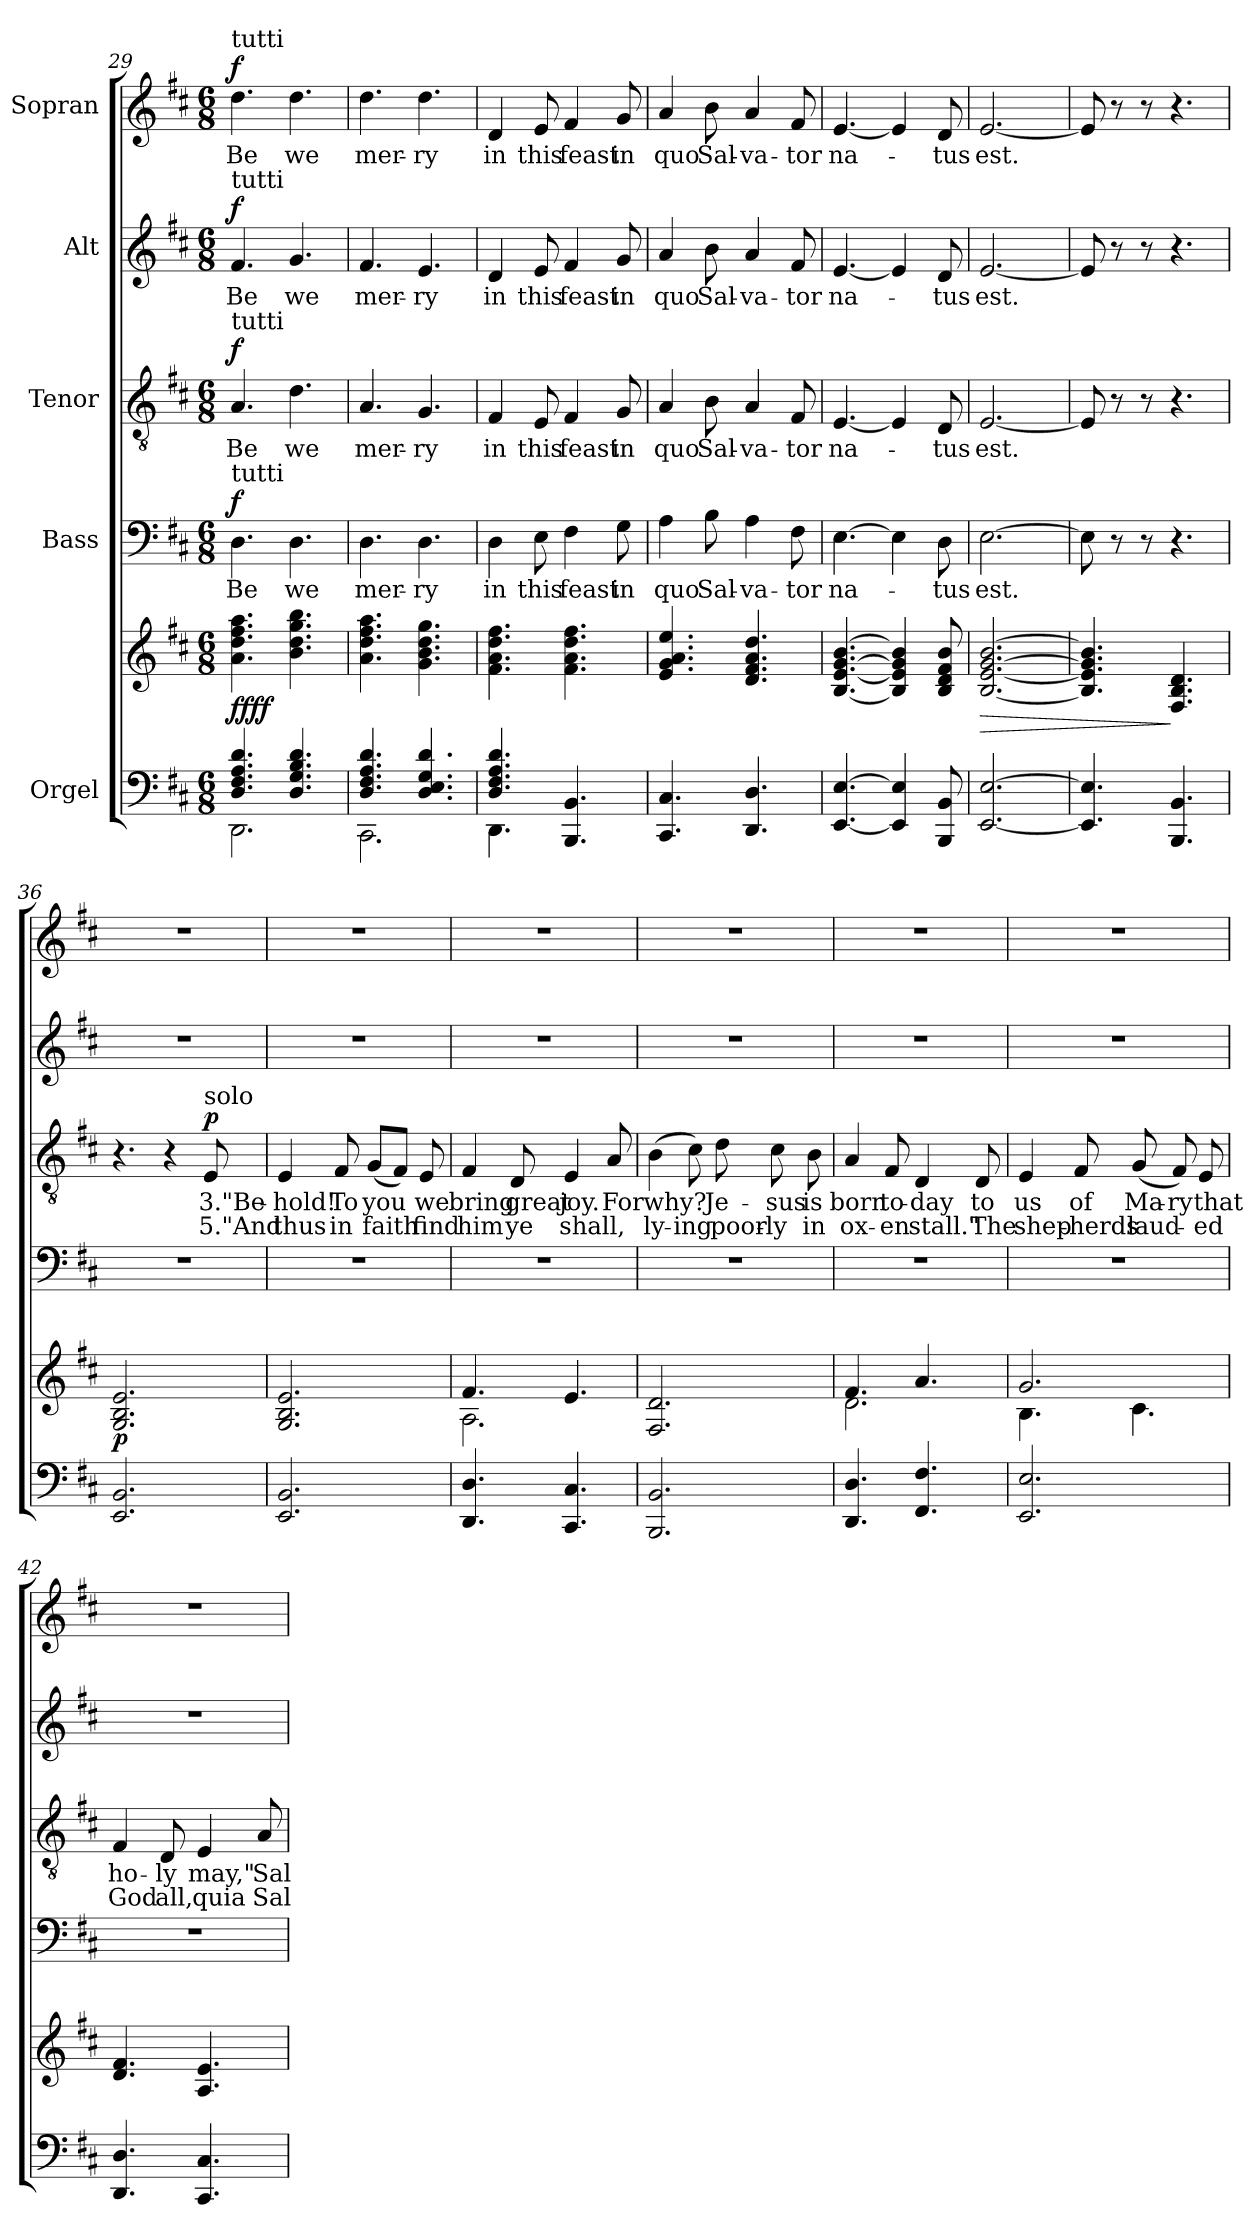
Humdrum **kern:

**kern	**kern	**dynam	**kern	**text	**dynam	**kern	**text	**text	**dynam	**kern	**text	**dynam	**kern	**text	**dynam
*part5	*part5	*part5	*part4	*part4	*part4	*part3	*part3	*part3	*part3	*part2	*part2	*part2	*part1	*part1	*part1
*staff6	*staff5	*staff5/6	*staff4	*staff4	*staff4	*staff3	*staff3	*staff3	*staff3	*staff2	*staff2	*staff2	*staff1	*staff1	*staff1
*I"Orgel	*	*	*I"Bass	*	*	*I"Tenor	*	*	*	*I"Alt	*	*	*I"Sopran	*	*
*clefF4	*clefG2	*	*clefF4	*	*	*clefGv2	*	*	*	*clefG2	*	*	*clefG2	*	*
*k[f#c#]	*k[f#c#]	*	*k[f#c#]	*	*	*k[f#c#]	*	*	*	*k[f#c#]	*	*	*k[f#c#]	*	*
*M6/8	*M6/8	*	*M6/8	*	*	*M6/8	*	*	*	*M6/8	*	*	*M6/8	*	*
=29	=29	=29	=29	=29	=29	=29	=29	=29	=29	=29	=29	=29	=29	=29	=29
*^	*	*	*	*	*	*	*	*	*	*	*	*	*	*	*
!	!	!	!	!	!	!	!	!	!	!	!	!	!	!LO:TX:a:t=tutti	!	!
!	!	!	!	!	!	!	!	!	!	!	!LO:TX:a:t=tutti	!	!	!	!	!
!	!	!	!	!	!	!	!LO:TX:a:t=tutti	!	!	!	!	!	!	!	!	!
!	!	!	!	!LO:TX:a:t=tutti	!	!	!	!	!	!	!	!	!	!	!	!
!	!	!	!LO:DY:b	!	!	!	!	!	!	!	!	!	!	!	!	!
!	!	!	!LO:DY:n=1:b	!	!	!	!	!	!	!	!	!	!	!	!	!
!	!	!	!LO:DY:n=2:b	!	!	!	!	!	!	!	!	!	!	!	!	!
!	!	!	!LO:DY:n=3:b	!	!	!LO:DY:a	!	!	!	!LO:DY:a	!	!	!LO:DY:a	!	!	!LO:DY:a
4.D/ 4.F#/ 4.A/ 4.d/	2.DD\	4.a\ 4.dd\ 4.ff#\ 4.aa\	f f f f	4.D\	Be	f	4.A/	Be	.	f	4.f#/	Be	f	4.dd\	Be	f
4.D/ 4.G/ 4.B/ 4.d/	.	4.b\ 4.dd\ 4.gg\ 4.bb\	.	4.D\	we	.	4.d\	we	.	.	4.g/	we	.	4.dd\	we	.
!!LO:LB:g=z
=30	=30	=30	=30	=30	=30	=30	=30	=30	=30	=30	=30	=30	=30	=30	=30	=30
4.D/ 4.F#/ 4.A/ 4.d/	2.CC#\	4.a\ 4.dd\ 4.ff#\ 4.aa\	.	4.D\	mer-	.	4.A/	mer-	.	.	4.f#/	mer-	.	4.dd\	mer-	.
4.D/ 4.E/ 4.G/ 4.d/	.	4.g\ 4.b\ 4.dd\ 4.gg\	.	4.D\	-ry	.	4.G/	-ry	.	.	4.e/	-ry	.	4.dd\	-ry	.
=31	=31	=31	=31	=31	=31	=31	=31	=31	=31	=31	=31	=31	=31	=31	=31	=31
4.D/ 4.F#/ 4.A/ 4.d/	4.DD\	4.f#\ 4.a\ 4.dd\ 4.ff#\	.	4D\	in	.	4F#/	in	.	.	4d/	in	.	4d/	in	.
.	.	.	.	8E\	this	.	8E/	this	.	.	8e/	this	.	8e/	this	.
4.BBB/ 4.BB/	4.ryy	4.f#\ 4.a\ 4.dd\ 4.ff#\	.	4F#\	feast	.	4F#/	feast	.	.	4f#/	feast	.	4f#/	feast	.
.	.	.	.	8G\	in	.	8G/	in	.	.	8g/	in	.	8g/	in	.
*v	*v	*	*	*	*	*	*	*	*	*	*	*	*	*	*	*
=32	=32	=32	=32	=32	=32	=32	=32	=32	=32	=32	=32	=32	=32	=32	=32
4.CC#/ 4.C#/	4.e/ 4.g/ 4.a/ 4.ee/	.	4A\	quo	.	4A/	quo	.	.	4a/	quo	.	4a/	quo	.
.	.	.	8B\	Sal-	.	8B\	Sal-	.	.	8b\	Sal-	.	8b\	Sal-	.
4.DD/ 4.D/	4.d/ 4.f#/ 4.a/ 4.dd/	.	4A\	-va-	.	4A/	-va-	.	.	4a/	-va-	.	4a/	-va-	.
.	.	.	8F#\	-tor	.	8F#/	-tor	.	.	8f#/	-tor	.	8f#/	-tor	.
=33	=33	=33	=33	=33	=33	=33	=33	=33	=33	=33	=33	=33	=33	=33	=33
[4.EE/ [4.E/	[4.B/ [4.e/ [4.g/ [4.b/	.	[4.E\	na-	.	[4.E/	na-	.	.	[4.e/	na-	.	[4.e/	na-	.
4EE/] 4E/]	4B/] 4e/] 4g/] 4b/]	.	4E\]	.	.	4E/]	.	.	.	4e/]	.	.	4e/]	.	.
8BBB/ 8BB/	8B/ 8d/ 8f#/ 8b/	.	8D\	-tus	.	8D/	-tus	.	.	8d/	-tus	.	8d/	-tus	.
=34	=34	=34	=34	=34	=34	=34	=34	=34	=34	=34	=34	=34	=34	=34	=34
!	!	!LO:HP:b	!	!	!	!	!	!	!	!	!	!	!	!	!
[2.EE/ [2.E/	[2.B/ [2.e/ [2.g/ [2.b/	>	[2.E\	est.	.	[2.E/	est.	.	.	[2.e/	est.	.	[2.e/	est.	.
=35	=35	=35	=35	=35	=35	=35	=35	=35	=35	=35	=35	=35	=35	=35	=35
4.EE/] 4.E/]	4.B/] 4.e/] 4.g/] 4.b/]	.	8E\]	.	.	8E/]	.	.	.	8e/]	.	.	8e/]	.	.
.	.	.	8r	.	.	8r	.	.	.	8r	.	.	8r	.	.
.	.	.	8r	.	.	8r	.	.	.	8r	.	.	8r	.	.
4.BBB/ 4.BB/	4.F#/ 4.B/ 4.d/	]	4.r	.	.	4.r	.	.	.	4.r	.	.	4.r	.	.
=36	=36	=36	=36	=36	=36	=36	=36	=36	=36	=36	=36	=36	=36	=36	=36
!	!	!LO:DY:b	!	!	!	!	!	!	!	!	!	!	!	!	!
2.EE/ 2.BB/	2.G/ 2.B/ 2.e/	p	2.r	.	.	4.r	.	.	.	2.r	.	.	2.r	.	.
.	.	.	.	.	.	4r	.	.	.	.	.	.	.	.	.
!	!	!	!	!	!	!LO:TX:a:t=solo	!	!	!	!	!	!	!	!	!
!	!	!	!	!	!	!	!	!	!LO:DY:a	!	!	!	!	!	!
.	.	.	.	.	.	8E/	3."Be-	5."And	p	.	.	.	.	.	.
!!LO:PB:g=z
=37	=37	=37	=37	=37	=37	=37	=37	=37	=37	=37	=37	=37	=37	=37	=37
2.EE/ 2.BB/	2.G/ 2.B/ 2.e/	.	2.r	.	.	4E/	-hold!	thus	.	2.r	.	.	2.r	.	.
.	.	.	.	.	.	8F#/	To	in	.	.	.	.	.	.	.
.	.	.	.	.	.	(8G/L	you	faith	.	.	.	.	.	.	.
.	.	.	.	.	.	8F#/J)	.	.	.	.	.	.	.	.	.
.	.	.	.	.	.	8E/	we	find	.	.	.	.	.	.	.
=38	=38	=38	=38	=38	=38	=38	=38	=38	=38	=38	=38	=38	=38	=38	=38
*	*^	*	*	*	*	*	*	*	*	*	*	*	*	*	*
4.DD/ 4.D/	4.f#/	2.A\	.	2.r	.	.	4F#/	bring	him	.	2.r	.	.	2.r	.	.
.	.	.	.	.	.	.	8D/	great	ye	.	.	.	.	.	.	.
4.CC#/ 4.C#/	4.e/	.	.	.	.	.	4E/	joy.	shall,	.	.	.	.	.	.	.
.	.	.	.	.	.	.	8A/	For	.	.	.	.	.	.	.	.
*	*v	*v	*	*	*	*	*	*	*	*	*	*	*	*	*	*
=39	=39	=39	=39	=39	=39	=39	=39	=39	=39	=39	=39	=39	=39	=39	=39
2.BBB/ 2.BB/	2.F#/ 2.d/	.	2.r	.	.	(4B\	why?	ly-	.	2.r	.	.	2.r	.	.
.	.	.	.	.	.	8c#\)	.	-ing	.	.	.	.	.	.	.
.	.	.	.	.	.	8d\	Je-	poor-	.	.	.	.	.	.	.
.	.	.	.	.	.	8c#\	-sus	-ly	.	.	.	.	.	.	.
.	.	.	.	.	.	8B\	is	in	.	.	.	.	.	.	.
=40	=40	=40	=40	=40	=40	=40	=40	=40	=40	=40	=40	=40	=40	=40	=40
*	*^	*	*	*	*	*	*	*	*	*	*	*	*	*	*
4.DD/ 4.D/	4.f#/	2.d\	.	2.r	.	.	4A/	born	ox-	.	2.r	.	.	2.r	.	.
.	.	.	.	.	.	.	8F#/	to-	-en	.	.	.	.	.	.	.
4.FF#/ 4.F#/	4.a/	.	.	.	.	.	4D/	-day	stall."	.	.	.	.	.	.	.
.	.	.	.	.	.	.	8D/	to	The	.	.	.	.	.	.	.
!!LO:LB:g=z
=41	=41	=41	=41	=41	=41	=41	=41	=41	=41	=41	=41	=41	=41	=41	=41	=41
2.EE/ 2.E/	2.g/	4.B\	.	2.r	.	.	4E/	us	shep-	.	2.r	.	.	2.r	.	.
.	.	.	.	.	.	.	8F#/	of	-herds	.	.	.	.	.	.	.
.	.	4.c#\	.	.	.	.	(8G/	Ma-	laud-	.	.	.	.	.	.	.
.	.	.	.	.	.	.	8F#/)	-ry	.	.	.	.	.	.	.	.
.	.	.	.	.	.	.	8E/	that	-ed	.	.	.	.	.	.	.
*	*v	*v	*	*	*	*	*	*	*	*	*	*	*	*	*	*
=42	=42	=42	=42	=42	=42	=42	=42	=42	=42	=42	=42	=42	=42	=42	=42
4.DD/ 4.D/	4.d/ 4.f#/	.	2.r	.	.	4F#/	ho-	God	.	2.r	.	.	2.r	.	.
.	.	.	.	.	.	8D/	-ly	all,	.	.	.	.	.	.	.
4.CC#/ 4.C#/	4.A/ 4.e/	.	.	.	.	4E/	may,"	quia	.	.	.	.	.	.	.
.	.	.	.	.	.	8A/	Sal-	Sal-	.	.	.	.	.	.	.
=	=	=	=	=	=	=	=	=	=	=	=	=	=	=	=
*-	*-	*-	*-	*-	*-	*-	*-	*-	*-	*-	*-	*-	*-	*-	*-
